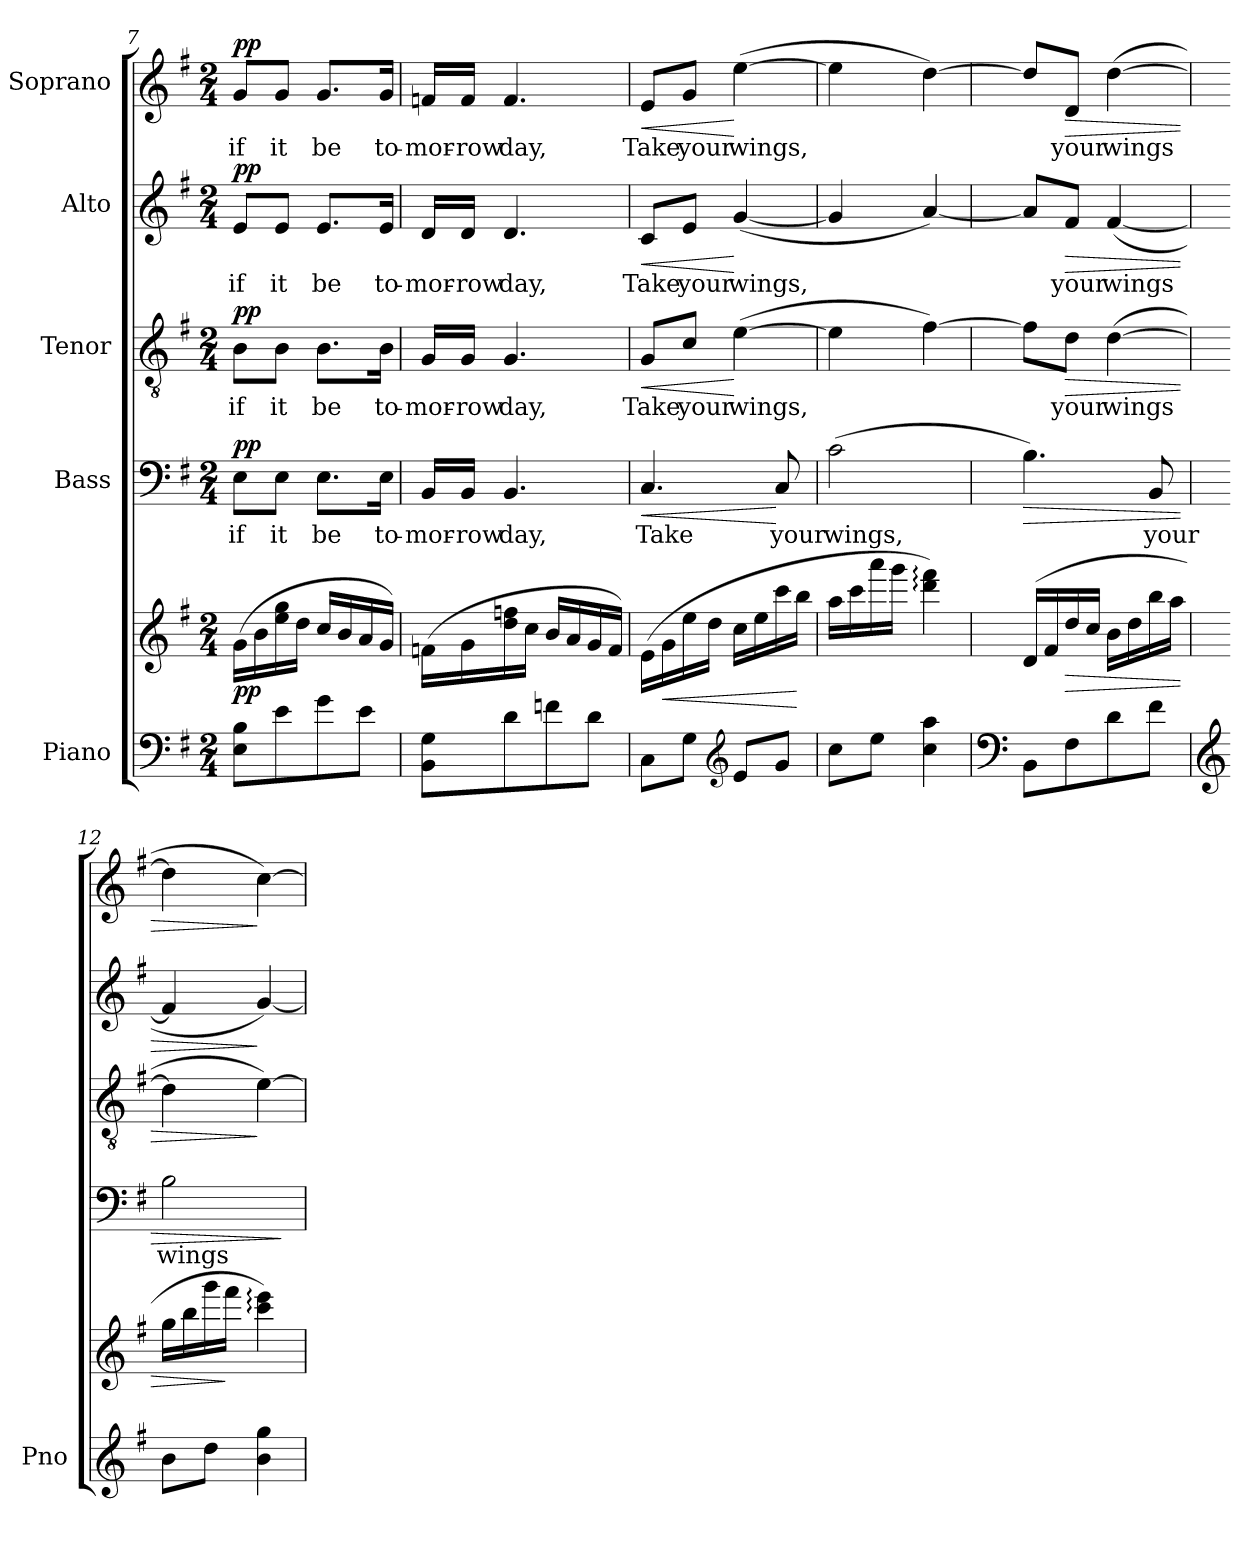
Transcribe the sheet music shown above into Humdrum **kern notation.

**kern	**kern	**dynam	**kern	**text	**dynam	**kern	**text	**dynam	**kern	**text	**dynam	**kern	**text	**dynam
*part5	*part5	*part5	*part4	*part4	*part4	*part3	*part3	*part3	*part2	*part2	*part2	*part1	*part1	*part1
*staff6	*staff5	*staff5/6	*staff4	*staff4	*staff4	*staff3	*staff3	*staff3	*staff2	*staff2	*staff2	*staff1	*staff1	*staff1
*I"Piano	*	*	*I"Bass	*	*	*I"Tenor	*	*	*I"Alto	*	*	*I"Soprano	*	*
*I'Pno	*	*	*	*	*	*	*	*	*	*	*	*	*	*
*clefF4	*clefG2	*	*clefF4	*	*	*clefGv2	*	*	*clefG2	*	*	*clefG2	*	*
*k[f#]	*k[f#]	*	*k[f#]	*	*	*k[f#]	*	*	*k[f#]	*	*	*k[f#]	*	*
*M2/4	*M2/4	*	*M2/4	*	*	*M2/4	*	*	*M2/4	*	*	*M2/4	*	*
=7	=7	=7	=7	=7	=7	=7	=7	=7	=7	=7	=7	=7	=7	=7
!	!	!LO:DY:b	!	!LO:LY:b	!LO:DY:a	!	!LO:LY:b	!LO:DY:a	!	!LO:LY:b	!LO:DY:a	!	!LO:LY:b	!LO:DY:a
8E\ 8B\L	(>16g\LL	pp	8E\L	if	pp	8B\L	if	pp	8e/L	if	pp	8g/L	if	pp
.	16b\	.	.	.	.	.	.	.	.	.	.	.	.	.
!	!	!	!	!LO:LY:b	!	!	!LO:LY:b	!	!	!LO:LY:b	!	!	!LO:LY:b	!
8e\	16ee\ 16gg\	.	8E\J	it	.	8B\J	it	.	8e/J	it	.	8g/J	it	.
.	16dd\JJ	.	.	.	.	.	.	.	.	.	.	.	.	.
!	!	!	!	!LO:LY:b	!	!	!LO:LY:b	!	!	!LO:LY:b	!	!	!LO:LY:b	!
8g\	16cc/LL	.	8.E\L	be	.	8.B\L	be	.	8.e/L	be	.	8.g/L	be	.
.	16b/	.	.	.	.	.	.	.	.	.	.	.	.	.
8e\J	16a/	.	.	.	.	.	.	.	.	.	.	.	.	.
!	!	!	!	!LO:LY:b	!	!	!LO:LY:b	!	!	!LO:LY:b	!	!	!LO:LY:b	!
.	16g/JJ)	.	16E\Jk	to-	.	16B\Jk	to-	.	16e/Jk	to-	.	16g/Jk	to-	.
=8	=8	=8	=8	=8	=8	=8	=8	=8	=8	=8	=8	=8	=8	=8
!	!	!	!	!LO:LY:b	!	!	!LO:LY:b	!	!	!LO:LY:b	!	!	!LO:LY:b	!
8BB\ 8G\L	(>16fn\LL	.	16BB/LL	-mor-	.	16G/LL	-mor-	.	16d/LL	-mor-	.	16fn/LL	-mor-	.
!	!	!	!	!LO:LY:b	!	!	!LO:LY:b	!	!	!LO:LY:b	!	!	!LO:LY:b	!
.	16g\	.	16BB/JJ	-row	.	16G/JJ	-row	.	16d/JJ	-row	.	16f/JJ	-row	.
!	!	!	!	!LO:LY:b	!	!	!LO:LY:b	!	!	!LO:LY:b	!	!	!LO:LY:b	!
8d\	16dd\ 16ffn\	.	4.BB/	day,	.	4.G/	day,	.	4.d/	day,	.	4.f/	day,	.
.	16cc\JJ	.	.	.	.	.	.	.	.	.	.	.	.	.
8fn\	16b/LL	.	.	.	.	.	.	.	.	.	.	.	.	.
.	16a/	.	.	.	.	.	.	.	.	.	.	.	.	.
8d\J	16g/	.	.	.	.	.	.	.	.	.	.	.	.	.
.	16f/JJ)	.	.	.	.	.	.	.	.	.	.	.	.	.
!!LO:PB:g=z
=9	=9	=9	=9	=9	=9	=9	=9	=9	=9	=9	=9	=9	=9	=9
!	!	!	!	!LO:LY:b	!LO:HP:b	!	!LO:LY:b	!LO:HP:b	!	!LO:LY:b	!LO:HP:b	!	!LO:LY:b	!LO:HP:b
*	*	*	*	*	*	*^	*	*	*^	*	*	*^	*	*
8C\L	(>16e\LL	.	4.C/	Take	<	8G/L	4.ryy	Take	<	8c/L	4.ryy	Take	<	8e/L	4.ryy	Take	<
!	!	!LO:HP:b	!	!	!	!	!	!	!	!	!	!	!	!	!	!	!
.	16g\	<	.	.	.	.	.	.	.	.	.	.	.	.	.	.	.
!	!	!	!	!	!	!	!	!LO:LY:b	!	!	!	!LO:LY:b	!	!	!	!LO:LY:b	!
8G\J	16ee\	.	.	.	.	8c/J	.	your	.	8e/J	.	your	.	8g/J	.	your	.
.	16dd\JJ	.	.	.	.	.	.	.	.	.	.	.	.	.	.	.	.
*clefG2	*	*	*	*	*	*	*	*	*	*	*	*	*	*	*	*	*
!	!	!	!	!	!	!	!	!LO:LY:b	!	!	!	!LO:LY:b	!	!	!	!LO:LY:b	!
8e/L	16cc\LL	.	.	.	.	(>[4e\	.	wings,	[	(>[4g/	.	wings,	[	(>[4ee\	.	wings,	[
.	16ee\	.	.	.	.	.	.	.	.	.	.	.	.	.	.	.	.
!	!	!	!	!LO:LY:b	!	!	!	!	!	!	!	!	!	!	!	!	!
8g/J	16ccc\	.	8C/	your	[	.	8ryy	.	.	.	8ryy	.	.	.	8ryy	.	.
.	16bb\JJ	[	.	.	.	.	.	.	.	.	.	.	.	.	.	.	.
*	*	*	*	*	*	*v	*v	*	*	*	*	*	*	*v	*v	*	*
*	*	*	*	*	*	*	*	*	*v	*v	*	*	*	*	*
=10	=10	=10	=10	=10	=10	=10	=10	=10	=10	=10	=10	=10	=10	=10
!	!	!	!	!LO:LY:b	!	!	!	!	!	!	!	!	!	!
8cc\L	16aa\LL	.	(>2c\	-wings,	.	4e\]	.	.	4g/]	.	.	4ee\]	.	.
.	16ccc\	.	.	.	.	.	.	.	.	.	.	.	.	.
8ee\J	16aaa\	.	.	.	.	.	.	.	.	.	.	.	.	.
.	16ggg\JJ	.	.	.	.	.	.	.	.	.	.	.	.	.
4cc\ 4aa\	4ddd\: 4fff#\:)	.	.	.	.	[4f#\)	.	.	[4a/)	.	.	[4dd\)	.	.
=11	=11	=11	=11	=11	=11	=11	=11	=11	=11	=11	=11	=11	=11	=11
*clefF4	*	*	*	*	*	*	*	*	*	*	*	*	*	*
!	!	!	!	!	!LO:HP:b	!	!	!	!	!	!	!	!	!
8BB\L	(>16d/LL	.	4.B\)	.	>	8f#\L]	.	.	8a/L]	.	.	8dd/L]	.	.
.	16f#/	.	.	.	.	.	.	.	.	.	.	.	.	.
!	!	!LO:HP:b	!	!	!	!	!LO:LY:b	!LO:HP:b	!	!LO:LY:b	!LO:HP:b	!	!LO:LY:b	!LO:HP:b
8F#\	16dd/	>	.	.	.	8d\J	your	>	8f#/J	your	>	8d/J	your	>
.	16cc/JJ	.	.	.	.	.	.	.	.	.	.	.	.	.
!	!	!	!	!	!	!	!LO:LY:b	!	!	!LO:LY:b	!	!	!LO:LY:b	!
8d\	16b\LL	.	.	.	.	(>[4d\	wings	.	(>[4f#/	wings	.	(>[4dd\	wings	.
.	16dd\	.	.	.	.	.	.	.	.	.	.	.	.	.
!	!	!	!	!LO:LY:b	!	!	!	!	!	!	!	!	!	!
8f#\J	16bb\	.	8BB/	your	.	.	.	.	.	.	.	.	.	.
.	16aa\JJ	.	.	.	.	.	.	.	.	.	.	.	.	.
=12	=12	=12	=12	=12	=12	=12	=12	=12	=12	=12	=12	=12	=12	=12
*clefG2	*	*	*	*	*	*	*	*	*	*	*	*	*	*
!	!	!	!	!LO:LY:b	!	!	!	!	!	!	!	!	!	!
8b\L	16gg\LL	.	2B\	wings	.	4d\]	.	.	4f#/]	.	.	4dd\]	.	.
.	16bb\	.	.	.	.	.	.	.	.	.	.	.	.	.
8dd\J	16ggg\	.	.	.	.	.	.	.	.	.	.	.	.	.
.	16fff#\JJ	]	.	.	.	.	.	.	.	.	.	.	.	.
4b\ 4gg\	4ccc\: 4eee\:)	.	.	.	.	[4e\)	.	]	[4g/)	.	]	[4cc\)	.	]
.	.	.	.	.	]	.	.	.	.	.	.	.	.	.
=	=	=	=	=	=	=	=	=	=	=	=	=	=	=
*-	*-	*-	*-	*-	*-	*-	*-	*-	*-	*-	*-	*-	*-	*-
